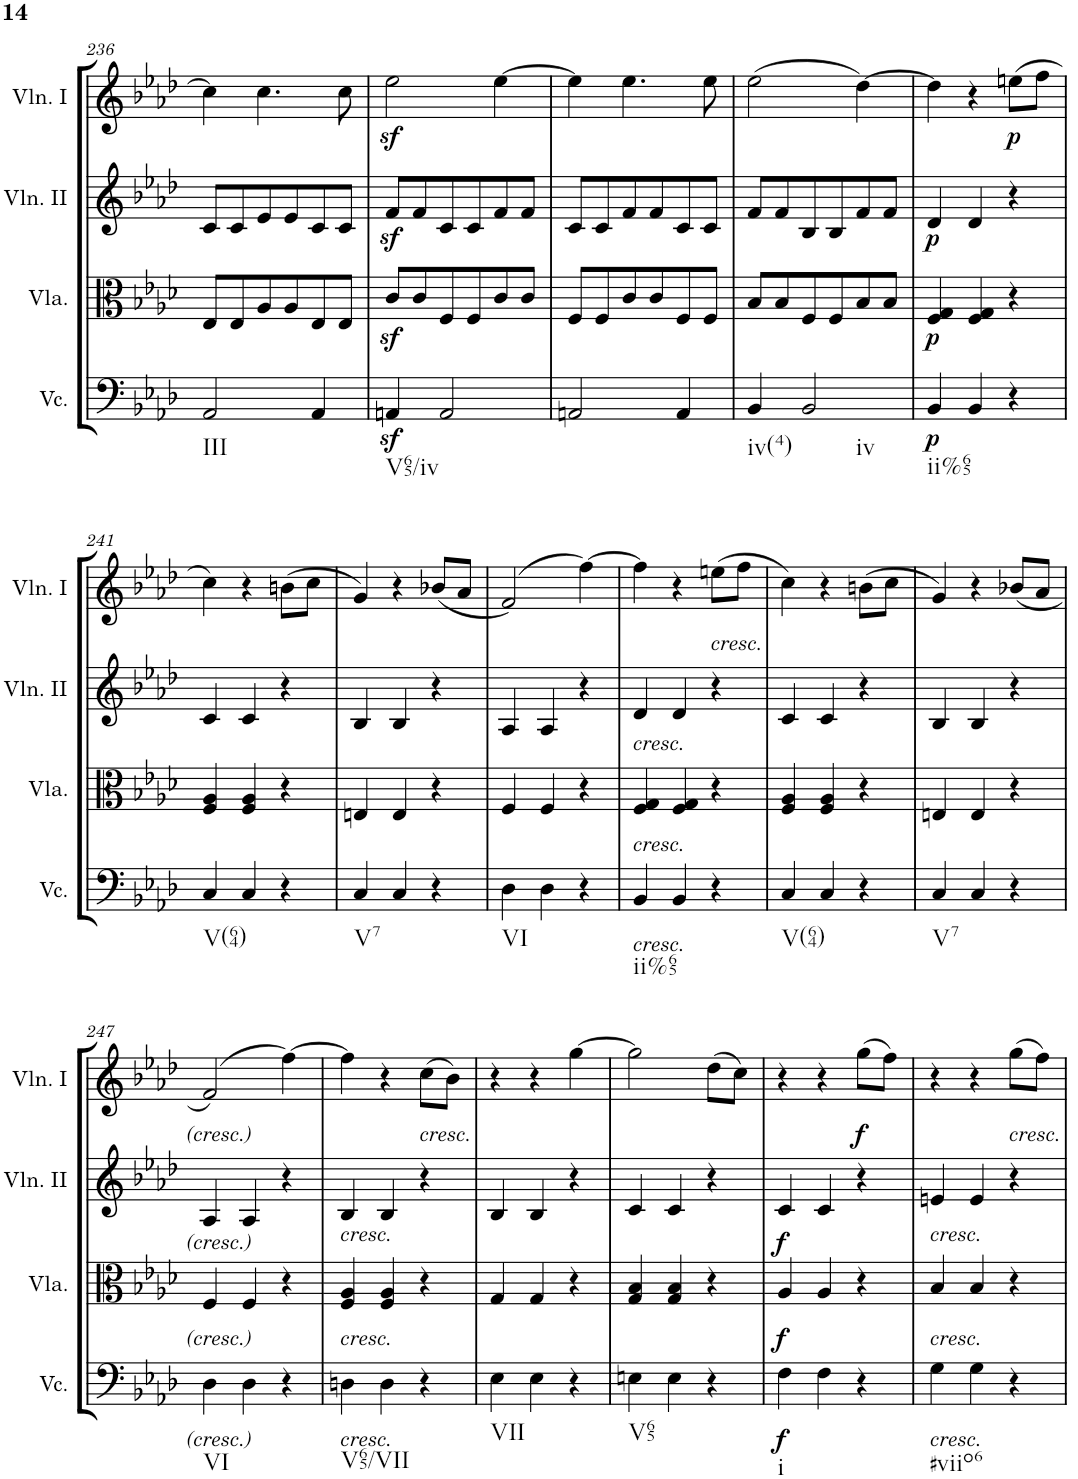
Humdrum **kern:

**kern	**dynam	**kern	**dynam	**kern	**dynam	**kern	**dynam
*part4	*part4	*part3	*part3	*part2	*part2	*part1	*part1
*staff4	*staff4	*staff3	*staff3	*staff2	*staff2	*staff1	*staff1
*I"Violoncello	*	*I"Viola	*	*I"Violino II	*	*I"Violino I	*
*I'Vc.	*	*I'Vla.	*	*I'Vln. II	*	*I'Vln. I	*
!!LO:PB:g=z
*clefF4	*	*clefC3	*	*clefG2	*	*clefG2	*
*k[b-e-a-d-]	*	*k[b-e-a-d-]	*	*k[b-e-a-d-]	*	*k[b-e-a-d-]	*
*M3/4	*	*M3/4	*	*M3/4	*	*M3/4	*
=236	=236	=236	=236	=236	=236	=236	=236
!LO:TX:b:t=III	!	!	!	!	!	!	!
2AA-/	.	8E-/L	.	8c/L	.	4cc\]	.
.	.	8E-/	.	8c/	.	.	.
.	.	8A-/	.	8e-/	.	4.cc\	.
.	.	8A-/	.	8e-/	.	.	.
4AA-/	.	8E-/	.	8c/	.	.	.
.	.	8E-/J	.	8c/J	.	8cc\	.
=237	=237	=237	=237	=237	=237	=237	=237
!LO:TX:b:t=V65/iv	!	!	!	!	!	!	!
4AAnz</	.	8cz</L	.	8fz</L	.	2ee-z<\	.
.	.	8c/	.	8f/	.	.	.
2AA/	.	8F/	.	8c/	.	.	.
.	.	8F/	.	8c/	.	.	.
.	.	8c/	.	8f/	.	[4ee-\	.
.	.	8c/J	.	8f/J	.	.	.
=238	=238	=238	=238	=238	=238	=238	=238
2AAn/	.	8F/L	.	8c/L	.	4ee-\]	.
.	.	8F/	.	8c/	.	.	.
.	.	8c/	.	8f/	.	4.ee-\	.
.	.	8c/	.	8f/	.	.	.
4AA/	.	8F/	.	8c/	.	.	.
.	.	8F/J	.	8c/J	.	8ee-\	.
=239	=239	=239	=239	=239	=239	=239	=239
!LO:TX:b:t=iv(4)	!	!	!	!	!	!	!
4BB-/	.	8B-/L	.	8f/L	.	(2ee-\	.
.	.	8B-/	.	8f/	.	.	.
!LO:TX:b:t=iv	!	!	!	!	!	!	!
2BB-/	.	8F/	.	8B-/	.	.	.
.	.	8F/	.	8B-/	.	.	.
.	.	8B-/	.	8f/	.	[4dd-\)	.
.	.	8B-/J	.	8f/J	.	.	.
=240	=240	=240	=240	=240	=240	=240	=240
!LO:TX:b:t=ii%65	!	!	!	!	!	!	!
!	!LO:DY:b	!	!LO:DY:b	!	!LO:DY:b	!	!
4BB-/	p	4F/ 4G/	p	4d-/	p	4dd-\]	.
4BB-/	.	4F/ 4G/	.	4d-/	.	4r	.
!	!	!	!	!	!	!	!LO:DY:b
4r	.	4r	.	4r	.	(8een\L	p
.	.	.	.	.	.	8ff\J	.
!!LO:LB:g=z
=241	=241	=241	=241	=241	=241	=241	=241
!LO:TX:b:t=V(64)	!	!	!	!	!	!	!
4C/	.	4F/ 4A-/	.	4c/	.	4cc\)	.
4C/	.	4F/ 4A-/	.	4c/	.	4r	.
4r	.	4r	.	4r	.	(8bn\L	.
.	.	.	.	.	.	8cc\J	.
=242	=242	=242	=242	=242	=242	=242	=242
!LO:TX:b:t=V7	!	!	!	!	!	!	!
4C/	.	4En/	.	4B-/	.	4g/)	.
4C/	.	4E/	.	4B-/	.	4r	.
4r	.	4r	.	4r	.	(8b-X/L	.
.	.	.	.	.	.	8a-/J	.
=243	=243	=243	=243	=243	=243	=243	=243
!LO:TX:b:t=VI	!	!	!	!	!	!	!
4D-\	.	4F/	.	4A-/	.	(2f/)	.
4D-\	.	4F/	.	4A-/	.	.	.
4r	.	4r	.	4r	.	[4ff\)	.
=244	=244	=244	=244	=244	=244	=244	=244
!	!	!	!	!LO:TX:b:i:t=cresc.	!	!	!
!	!	!LO:TX:b:i:t=cresc.	!	!	!	!	!
!LO:TX:b:i:t=cresc.	!	!	!	!	!	!	!
!LO:TX:b:t=ii%65	!	!	!	!	!	!	!
4BB-/	.	4F/ 4G/	.	4d-/	.	4ff\]	.
4BB-/	.	4F/ 4G/	.	4d-/	.	4r	.
!	!	!	!	!	!	!LO:TX:b:i:t=cresc.	!
4r	.	4r	.	4r	.	(8een\L	.
.	.	.	.	.	.	8ff\J	.
=245	=245	=245	=245	=245	=245	=245	=245
!LO:TX:b:t=V(64)	!	!	!	!	!	!	!
4C/	.	4F/ 4A-/	.	4c/	.	4cc\)	.
4C/	.	4F/ 4A-/	.	4c/	.	4r	.
4r	.	4r	.	4r	.	(8bn\L	.
.	.	.	.	.	.	8cc\J	.
=246	=246	=246	=246	=246	=246	=246	=246
!LO:TX:b:t=V7	!	!	!	!	!	!	!
4C/	.	4En/	.	4B-/	.	4g/)	.
4C/	.	4E/	.	4B-/	.	4r	.
4r	.	4r	.	4r	.	(8b-X/L	.
.	.	.	.	.	.	8a-/J	.
!!LO:LB:g=z
=247	=247	=247	=247	=247	=247	=247	=247
!LO:TX:b:t=VI	!	!	!	!	!	!	!
4D-\	.	4F/	.	4A-/	.	(2f/)	.
4D-\	.	4F/	.	4A-/	.	.	.
4r	.	4r	.	4r	.	[4ff\)	.
=248	=248	=248	=248	=248	=248	=248	=248
!	!	!	!	!LO:TX:b:i:t=cresc.	!	!	!
!	!	!LO:TX:b:i:t=cresc.	!	!	!	!	!
!LO:TX:b:i:t=cresc.	!	!	!	!	!	!	!
!LO:TX:b:t=V65/VII	!	!	!	!	!	!	!
4Dn\	.	4F/ 4A-/	.	4B-/	.	4ff\]	.
4D\	.	4F/ 4A-/	.	4B-/	.	4r	.
!	!	!	!	!	!	!LO:TX:b:i:t=cresc.	!
4r	.	4r	.	4r	.	(8cc\L	.
.	.	.	.	.	.	8b-\J)	.
=249	=249	=249	=249	=249	=249	=249	=249
!LO:TX:b:t=VII	!	!	!	!	!	!	!
4E-\	.	4G/	.	4B-/	.	4r	.
4E-\	.	4G/	.	4B-/	.	4r	.
4r	.	4r	.	4r	.	[4gg\	.
=250	=250	=250	=250	=250	=250	=250	=250
!LO:TX:b:t=V65	!	!	!	!	!	!	!
4En\	.	4G/ 4B-/	.	4c/	.	2gg\]	.
4E\	.	4G/ 4B-/	.	4c/	.	.	.
4r	.	4r	.	4r	.	(8dd-\L	.
.	.	.	.	.	.	8cc\J)	.
=251	=251	=251	=251	=251	=251	=251	=251
!LO:TX:b:t=i	!	!	!	!	!	!	!
!	!LO:DY:b	!	!LO:DY:b	!	!LO:DY:b	!	!
4F\	f	4A-/	f	4c/	f	4r	.
4F\	.	4A-/	.	4c/	.	4r	.
!	!	!	!	!	!	!	!LO:DY:b
4r	.	4r	.	4r	.	(8gg\L	f
.	.	.	.	.	.	8ff\J)	.
=252	=252	=252	=252	=252	=252	=252	=252
!	!	!	!	!LO:TX:b:i:t=cresc.	!	!	!
!	!	!LO:TX:b:i:t=cresc.	!	!	!	!	!
!LO:TX:b:i:t=cresc.	!	!	!	!	!	!	!
!LO:TX:b:t=#viio6	!	!	!	!	!	!	!
4G\	.	4B-/	.	4en/	.	4r	.
4G\	.	4B-/	.	4e/	.	4r	.
!	!	!	!	!	!	!LO:TX:b:i:t=cresc.	!
4r	.	4r	.	4r	.	(8gg\L	.
.	.	.	.	.	.	8ff\J)	.
=	=	=	=	=	=	=	=
*-	*-	*-	*-	*-	*-	*-	*-
